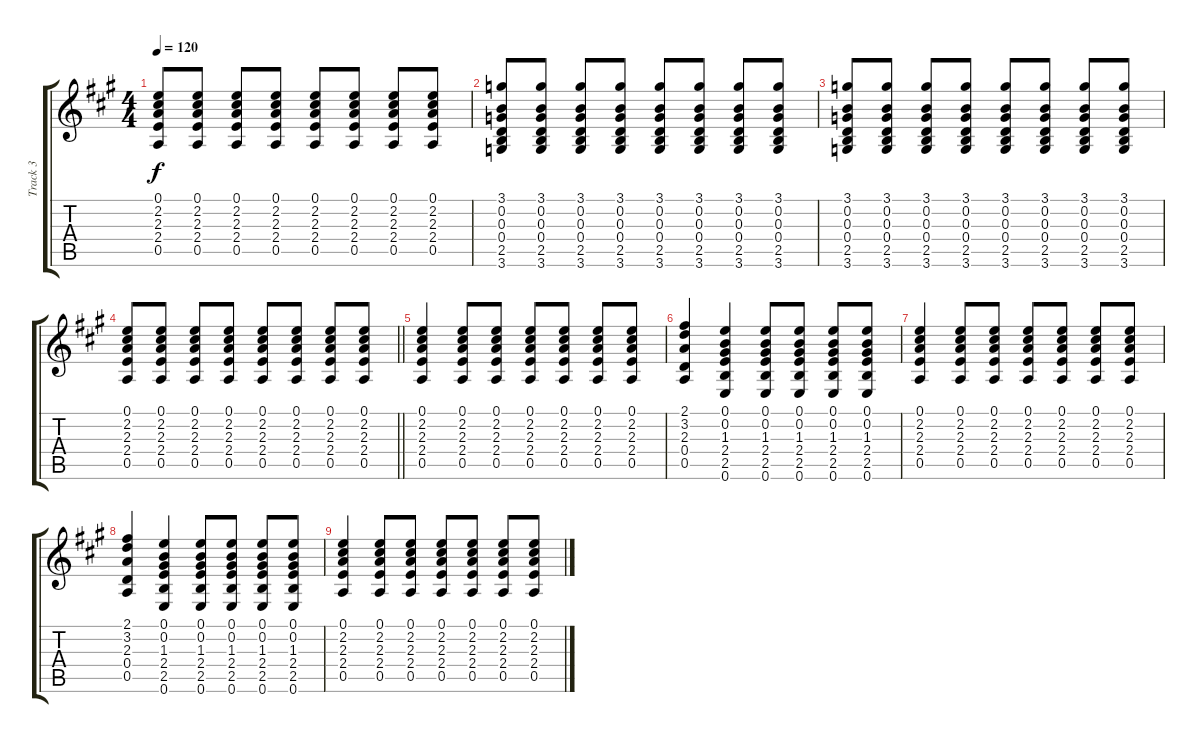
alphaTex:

\track ("Track 3" "Track 3") {instrument acousticguitarsteel}
\staff {score tabs}
\tuning (E4 B3 G3 D3 A2 E2) {hide}
\ts (4 4)
\tempo 120
\clef g2
\ks a
(0.1 2.2 2.3 2.4 0.5).8{dy f} (0.1 2.2 2.3 2.4 0.5).8 (0.1 2.2 2.3 2.4 0.5).8 (0.1 2.2 2.3 2.4 0.5).8 (0.1 2.2 2.3 2.4 0.5).8 (0.1 2.2 2.3 2.4 0.5).8 (0.1 2.2 2.3 2.4 0.5).8 (0.1 2.2 2.3 2.4 0.5).8 |
(3.1 0.2 0.3 0.4 2.5 3.6).8 (3.1 0.2 0.3 0.4 2.5 3.6).8 (3.1 0.2 0.3 0.4 2.5 3.6).8 (3.1 0.2 0.3 0.4 2.5 3.6).8 (3.1 0.2 0.3 0.4 2.5 3.6).8 (3.1 0.2 0.3 0.4 2.5 3.6).8 (3.1 0.2 0.3 0.4 2.5 3.6).8 (3.1 0.2 0.3 0.4 2.5 3.6).8 |
(3.1 0.2 0.3 0.4 2.5 3.6).8 (3.1 0.2 0.3 0.4 2.5 3.6).8 (3.1 0.2 0.3 0.4 2.5 3.6).8 (3.1 0.2 0.3 0.4 2.5 3.6).8 (3.1 0.2 0.3 0.4 2.5 3.6).8 (3.1 0.2 0.3 0.4 2.5 3.6).8 (3.1 0.2 0.3 0.4 2.5 3.6).8 (3.1 0.2 0.3 0.4 2.5 3.6).8 |
\barLineRight lightlight
(0.1 2.2 2.3 2.4 0.5).8 (0.1 2.2 2.3 2.4 0.5).8 (0.1 2.2 2.3 2.4 0.5).8 (0.1 2.2 2.3 2.4 0.5).8 (0.1 2.2 2.3 2.4 0.5).8 (0.1 2.2 2.3 2.4 0.5).8 (0.1 2.2 2.3 2.4 0.5).8 (0.1 2.2 2.3 2.4 0.5).8 |
(0.1 2.2 2.3 2.4 0.5).4 (0.1 2.2 2.3 2.4 0.5).8 (0.1 2.2 2.3 2.4 0.5).8 (0.1 2.2 2.3 2.4 0.5).8 (0.1 2.2 2.3 2.4 0.5).8 (0.1 2.2 2.3 2.4 0.5).8 (0.1 2.2 2.3 2.4 0.5).8 |
(2.1 3.2 2.3 0.4 0.5).4 (0.1 0.2 1.3 2.4 2.5 0.6).4 (0.1 0.2 1.3 2.4 2.5 0.6).8 (0.1 0.2 1.3 2.4 2.5 0.6).8 (0.1 0.2 1.3 2.4 2.5 0.6).8 (0.1 0.2 1.3 2.4 2.5 0.6).8 |
(0.1 2.2 2.3 2.4 0.5).4 (0.1 2.2 2.3 2.4 0.5).8 (0.1 2.2 2.3 2.4 0.5).8 (0.1 2.2 2.3 2.4 0.5).8 (0.1 2.2 2.3 2.4 0.5).8 (0.1 2.2 2.3 2.4 0.5).8 (0.1 2.2 2.3 2.4 0.5).8 |
(2.1 3.2 2.3 0.4 0.5).4 (0.1 0.2 1.3 2.4 2.5 0.6).4 (0.1 0.2 1.3 2.4 2.5 0.6).8 (0.1 0.2 1.3 2.4 2.5 0.6).8 (0.1 0.2 1.3 2.4 2.5 0.6).8 (0.1 0.2 1.3 2.4 2.5 0.6).8 |
(0.1 2.2 2.3 2.4 0.5).4 (0.1 2.2 2.3 2.4 0.5).8 (0.1 2.2 2.3 2.4 0.5).8 (0.1 2.2 2.3 2.4 0.5).8 (0.1 2.2 2.3 2.4 0.5).8 (0.1 2.2 2.3 2.4 0.5).8 (0.1 2.2 2.3 2.4 0.5).8
